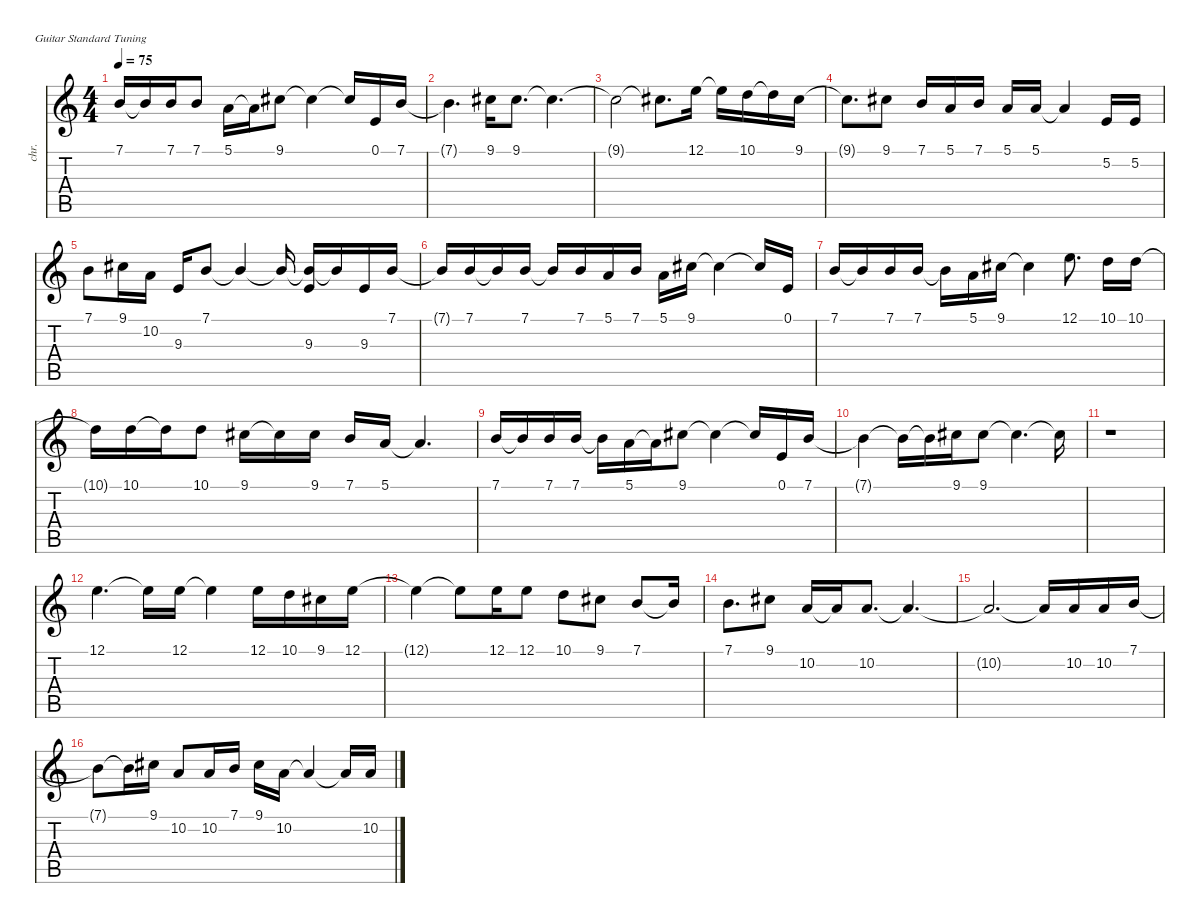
\defaultSystemsLayout 4
\hideDynamics
\bracketExtendMode nobrackets
\otherSystemsTrackNameOrientation horizontal
\track ("Cristopher Cross" "chr.") {instrument voiceoohs}
\staff {score tabs}
\tuning (E4 B3 G3 D3 A2 E2)
\ts (4 4)
\tempo 75
\clef g2
\ks c
7.1.16{dy fff beam Up} 7.1{t}.16{dy f beam Up} 7.1.16{dy fff beam Up} 7.1.8{beam Up} 5.1.16{beam Down} 5.1{t}.16{dy f beam Down} 9.1{acc #}.8{dy fff beam Down} 9.1{t acc #}.4{dy f beam Down} 9.1{t acc #}.16{beam Up} 0.1.16{dy fff beam Up} 7.1.16{beam Up} |
7.1{t}.4{d dy f beam Down} 9.1{acc #}.16{dy fff beam Down} 9.1{acc #}.8{d beam Down} 9.1{t acc #}.4{d dy f beam Down} |
9.1{t acc #}.2{dy mf beam Down} 9.1{t acc #}.8{d dy f beam Down} 12.1.16{dy fff beam Down} 12.1{t}.16{dy f beam Down} 10.1.16{dy fff beam Down} 10.1{t}.16{dy f beam Down} 9.1{acc #}.16{dy fff beam Down} |
9.1{t acc #}.8{d dy f beam Down} 9.1{acc #}.8{dy fff beam Down} 7.1.16{beam Up} 5.1.16{dy ff beam Up} 7.1.16{dy fff beam Up} 5.1.16{beam Up} 5.1.16{beam Up} 5.1{t}.4{dy f beam Up} 5.2.16{dy fff beam Up} 5.2.16{beam Up} |
7.1.8{beam Down} 9.1{acc #}.16{beam Down} 10.2.16{beam Down} 9.3.16{beam Up} 7.1.8{beam Up} 7.1{t}.4{dy f beam Up} 7.1{t}.16{beam Up} (9.3 7.1{t}).16{dy ff beam Up} 7.1{t}.16{dy f beam Up} 9.3.16{dy fff beam Up} 7.1.16{beam Up} |
7.1{t}.16{dy f beam Up} 7.1.16{dy fff beam Up} 7.1{t}.16{dy f beam Up} 7.1.16{dy fff beam Up} 7.1{t}.16{dy f beam Up} 7.1.16{dy fff beam Up} 5.1.16{beam Up} 7.1.16{beam Up} 5.1.16{beam Down} 9.1{acc #}.16{dy ff beam Down} 9.1{t acc #}.4{dy f beam Down} 9.1{t acc #}.16{beam Up} 0.1.16{dy fff beam Up} |
7.1.16{beam Up} 7.1{t}.16{dy f beam Up} 7.1.16{dy fff beam Up} 7.1.16{beam Up} 7.1{t}.16{dy f beam Down} 5.1.16{dy fff beam Down} 9.1{acc #}.16{beam Down} 9.1{t acc #}.4{dy f beam Down} 12.1.8{d dy fff beam Down} 10.1.16{beam Down} 10.1.16{beam Down} |
10.1{t}.16{dy f beam Down} 10.1.16{beam Down} 10.1{t}.16{beam Down} 10.1.8{dy ff beam Down} 9.1{acc #}.16{dy fff beam Down} 9.1{t acc #}.16{dy f beam Down} 9.1{acc #}.16{dy fff beam Down} 7.1.16{dy ff beam Up} 5.1.16{beam Up} 5.1{t}.4{d dy f beam Up} |
7.1.16{dy fff beam Up} 7.1{t}.16{dy f beam Up} 7.1.16{dy fff beam Up} 7.1.16{beam Up} 7.1{t}.16{dy f beam Down} 5.1.16{dy fff beam Down} 5.1{t}.16{dy f beam Down} 9.1{acc #}.8{dy fff beam Down} 9.1{t acc #}.4{dy f beam Down} 9.1{t acc #}.16{beam Up} 0.1.16{dy fff beam Up} 7.1.16{beam Up} |
7.1{t}.4{dy f beam Down} 7.1{t}.16{beam Down} 7.1{t}.16{beam Down} 9.1{acc #}.16{dy fff beam Down} 9.1{acc #}.8{dy ff beam Down} 9.1{t acc #}.4{d dy f beam Down} 9.1{t acc #}.16{beam Down} |
r.1{beam Down} |
12.1.4{d dy fff beam Down} 12.1{t}.16{dy f beam Down} 12.1.16{dy ff beam Down} 12.1{t}.4{dy f beam Down} 12.1.16{dy fff beam Down} 10.1.16{beam Down} 9.1{acc #}.16{beam Down} 12.1.16{beam Down} |
12.1{t}.4{dy f beam Down} 12.1{t}.8{beam Down} 12.1.16{dy fff beam Down} 12.1.8{beam Down} 10.1.8{beam Down} 9.1{acc #}.8{beam Down} 7.1.8{beam Up} 7.1{t}.16{dy f beam Up} |
7.1.8{d dy fff beam Down} 9.1{acc #}.8{beam Down} 10.2.16{beam Up} 10.2{t}.16{dy f beam Up} 10.2.8{d dy fff beam Up} 10.2{t}.4{d dy f beam Up} |
10.2{t}.2{d beam Up} 10.2{t}.16{beam Up} 10.2.16{dy fff beam Up} 10.2.16{dy ff beam Up} 7.1.16{dy fff beam Up} |
7.1{t}.8{dy f beam Down} 7.1{t}.16{beam Down} 9.1{acc #}.16{dy fff beam Down} 10.2.8{beam Up} 10.2.16{beam Up} 7.1.16{beam Up} 9.1{acc #}.16{beam Down} 10.2.16{beam Down} 10.2{t}.4{dy f beam Up} 10.2{t}.16{beam Up} 10.2.16{dy fff beam Up}
